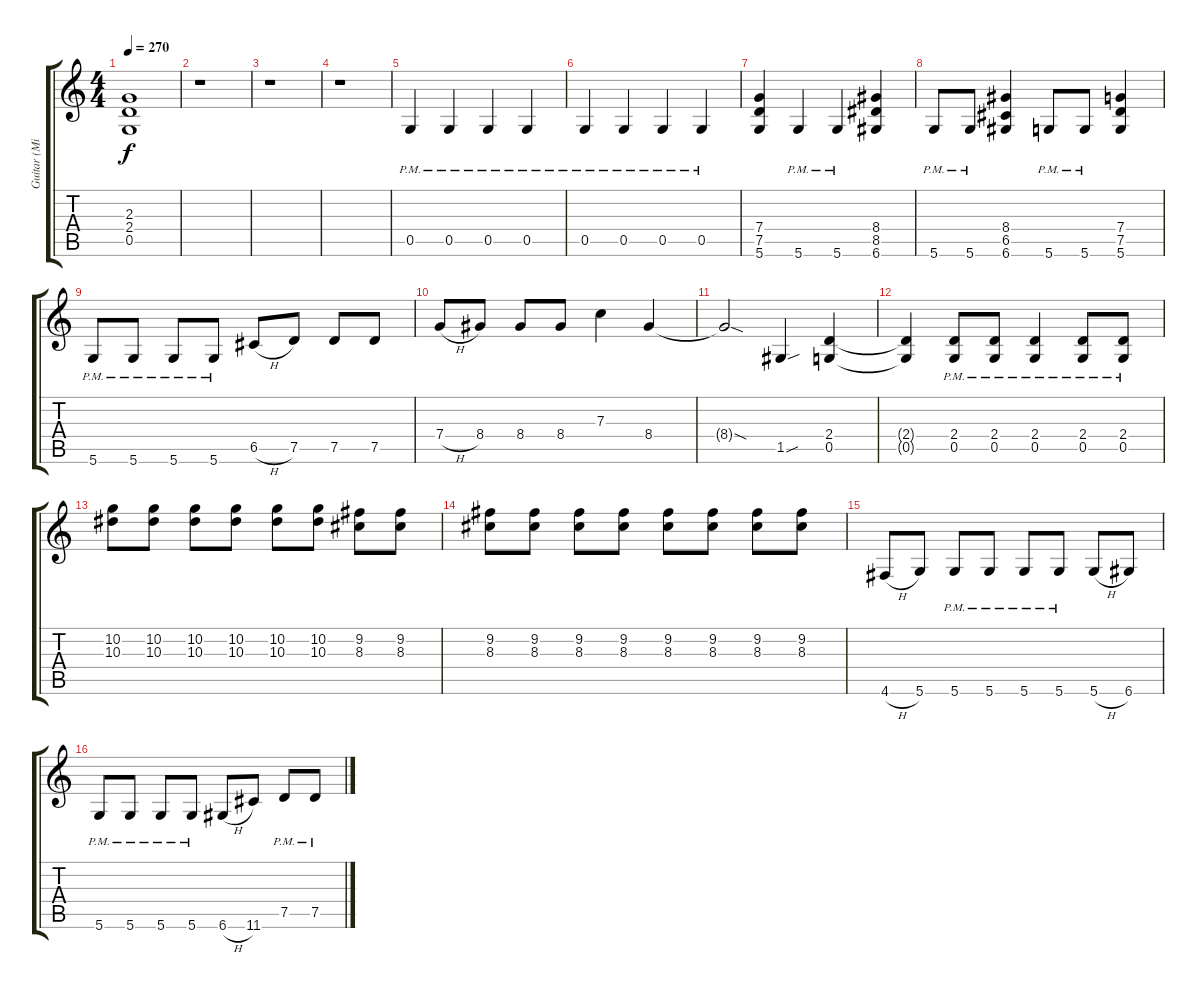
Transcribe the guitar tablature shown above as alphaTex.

\track ("Guitar (Mika)" "Guitar (Mi") {instrument overdrivenguitar}
\staff {score tabs}
\tuning (D4 A3 F3 C3 G2 D2) {hide}
\ts (4 4)
\tempo 270
\clef g2
\ks c
(2.3{t} 2.4{t} 0.5{t}).1{dy f} |
r.1 |
r.1 |
r.1 |
0.5{pm}.4 0.5{pm}.4 0.5{pm}.4 0.5{pm}.4 |
0.5{pm}.4 0.5{pm}.4 0.5{pm}.4 0.5{pm}.4 |
(7.4 7.5 5.6).4 5.6{pm}.4 5.6{pm}.4 (8.4 8.5 6.6).4 |
5.6{pm}.8 5.6{pm}.8 (8.4 6.5 6.6).4 5.6{pm}.8 5.6{pm}.8 (7.4 7.5 5.6).4 |
5.6{pm}.8 5.6{pm}.8 5.6{pm}.8 5.6{pm}.8 6.5{h}.8 7.5.8 7.5.8 7.5.8 |
7.4{h}.8 8.4.8 8.4.8 8.4.8 7.3.4 8.4.4 |
8.4{sod t}.2 1.5{sou}.4 (2.4 0.5).4 |
(2.4{t} 0.5{t}).4 (2.4{pm} 0.5{pm}).8 (2.4{pm} 0.5{pm}).8 (2.4{pm} 0.5{pm}).4 (2.4{pm} 0.5{pm}).8 (2.4{pm} 0.5{pm}).8 |
(10.2 10.3).8 (10.2 10.3).8 (10.2 10.3).8 (10.2 10.3).8 (10.2 10.3).8 (10.2 10.3).8 (9.2 8.3).8 (9.2 8.3).8 |
(9.2 8.3).8 (9.2 8.3).8 (9.2 8.3).8 (9.2 8.3).8 (9.2 8.3).8 (9.2 8.3).8 (9.2 8.3).8 (9.2 8.3).8 |
4.6{h}.8 5.6.8 5.6{pm}.8 5.6{pm}.8 5.6{pm}.8 5.6{pm}.8 5.6{h}.8 6.6.8 |
5.6{pm}.8 5.6{pm}.8 5.6{pm}.8 5.6{pm}.8 6.6{h}.8 11.6.8 7.5{pm}.8 7.5{pm}.8
